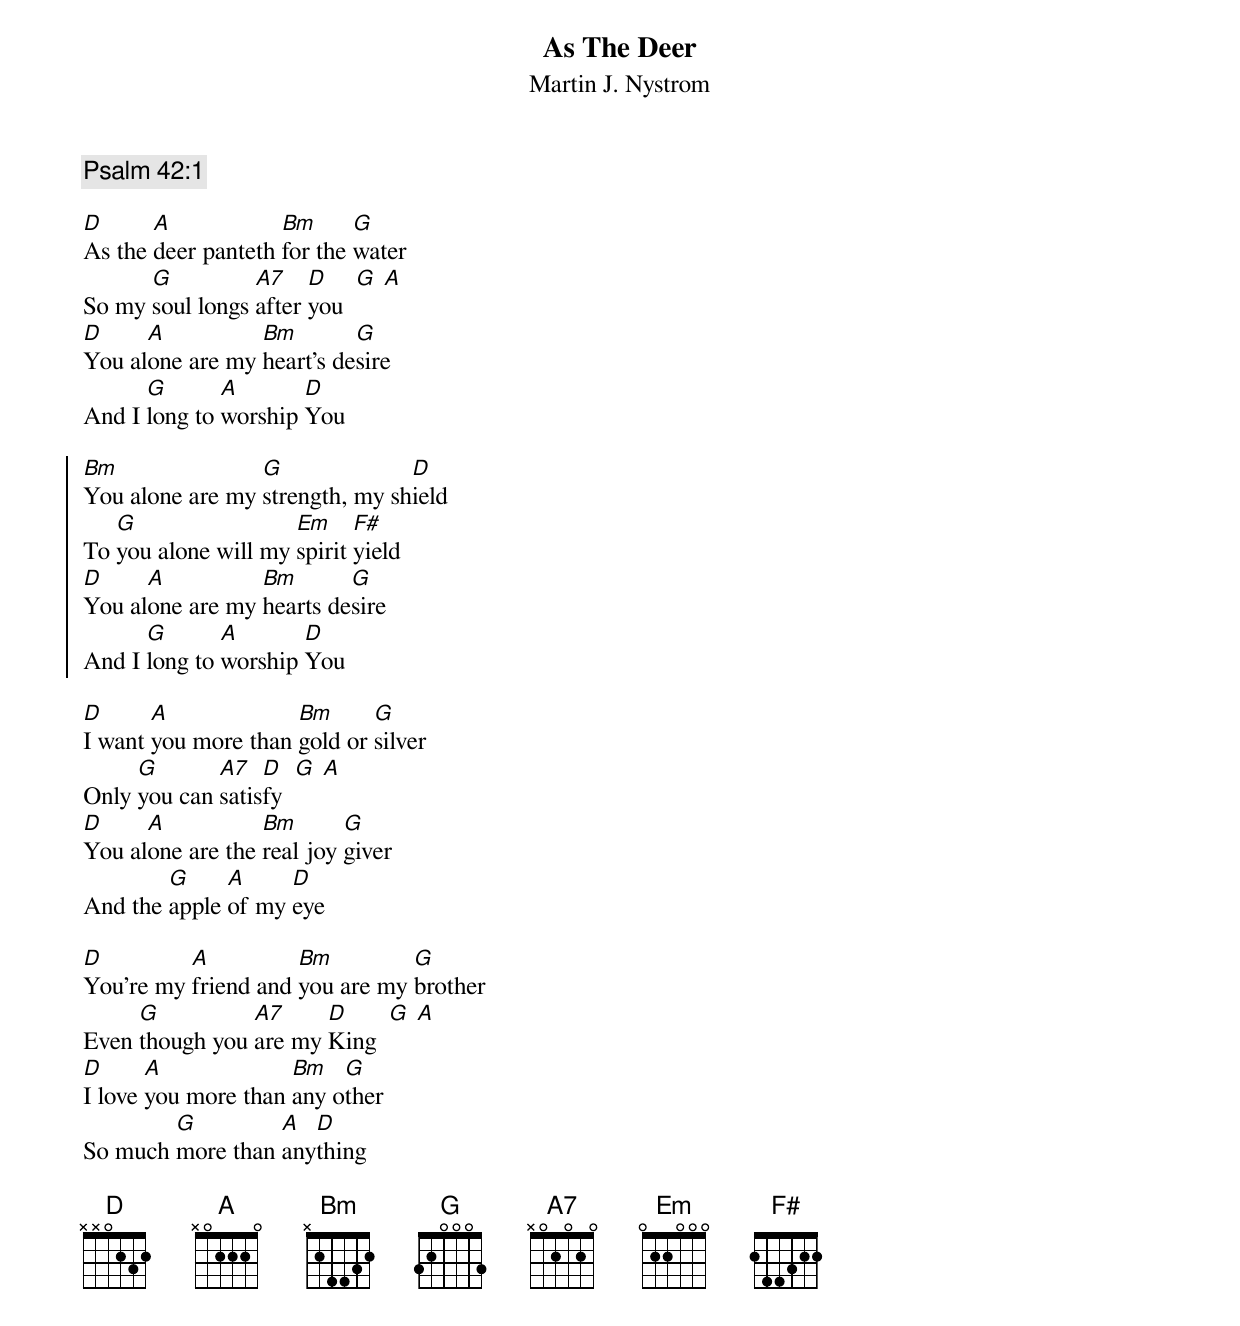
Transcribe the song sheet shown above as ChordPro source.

{t:As The Deer}
{st:Martin J. Nystrom}
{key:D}
{comment:Psalm 42:1}

[D]As the [A]deer panteth [Bm]for the [G]water
So my [G]soul longs [A7]after [D]you  [G] [A]
[D]You al[A]one are my [Bm]heart's de[G]sire
And I [G]long to [A]worship [D]You

{start_of_chorus}
[Bm]You alone are my [G]strength, my sh[D]ield
To [G]you alone will my [Em]spirit [F#]yield
[D]You al[A]one are my [Bm]hearts de[G]sire
And I [G]long to [A]worship [D]You
{end_of_chorus}

[D]I want [A]you more than [Bm]gold or [G]silver
Only [G]you can [A7]satis[D]fy  [G] [A]
[D]You al[A]one are the [Bm]real joy [G]giver
And the [G]apple [A]of my [D]eye

[D]You're my [A]friend and [Bm]you are my [G]brother
Even [G]though you [A7]are my [D]King  [G] [A]
[D]I love [A]you more than [Bm]any o[G]ther
So much [G]more than [A]any[D]thing

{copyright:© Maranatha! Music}
